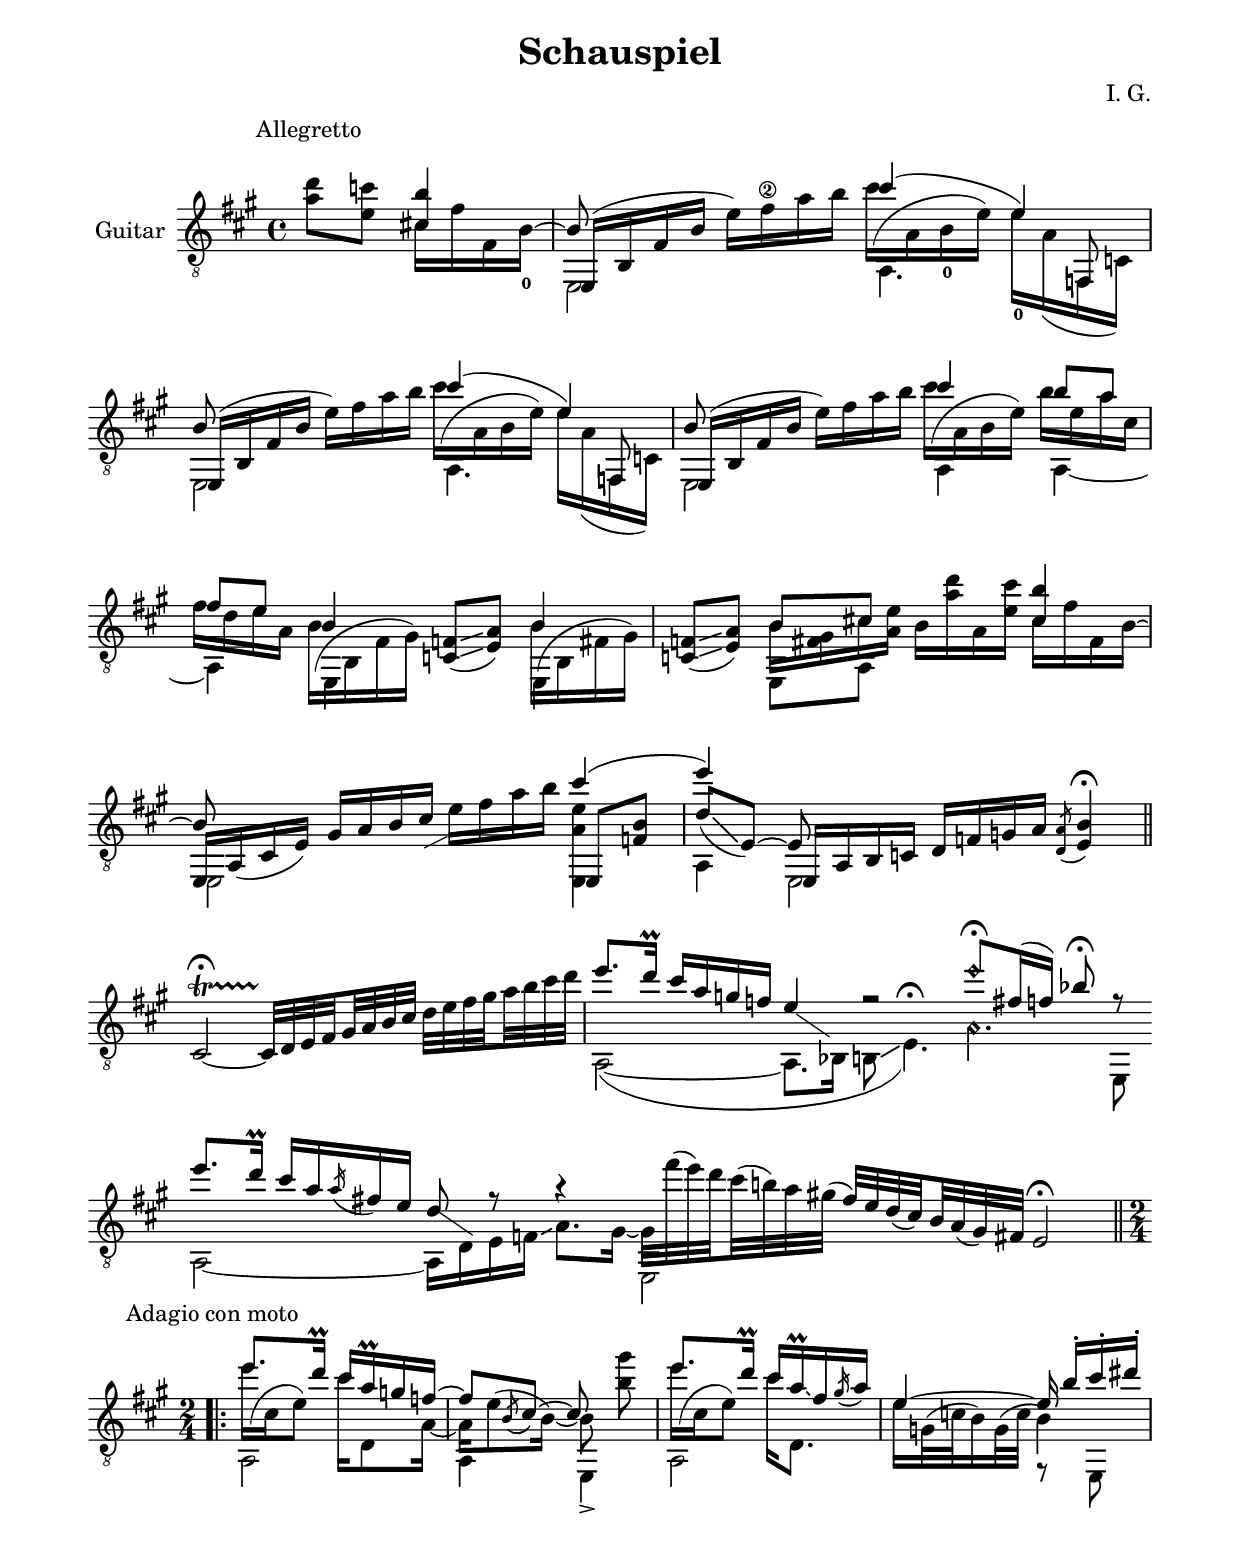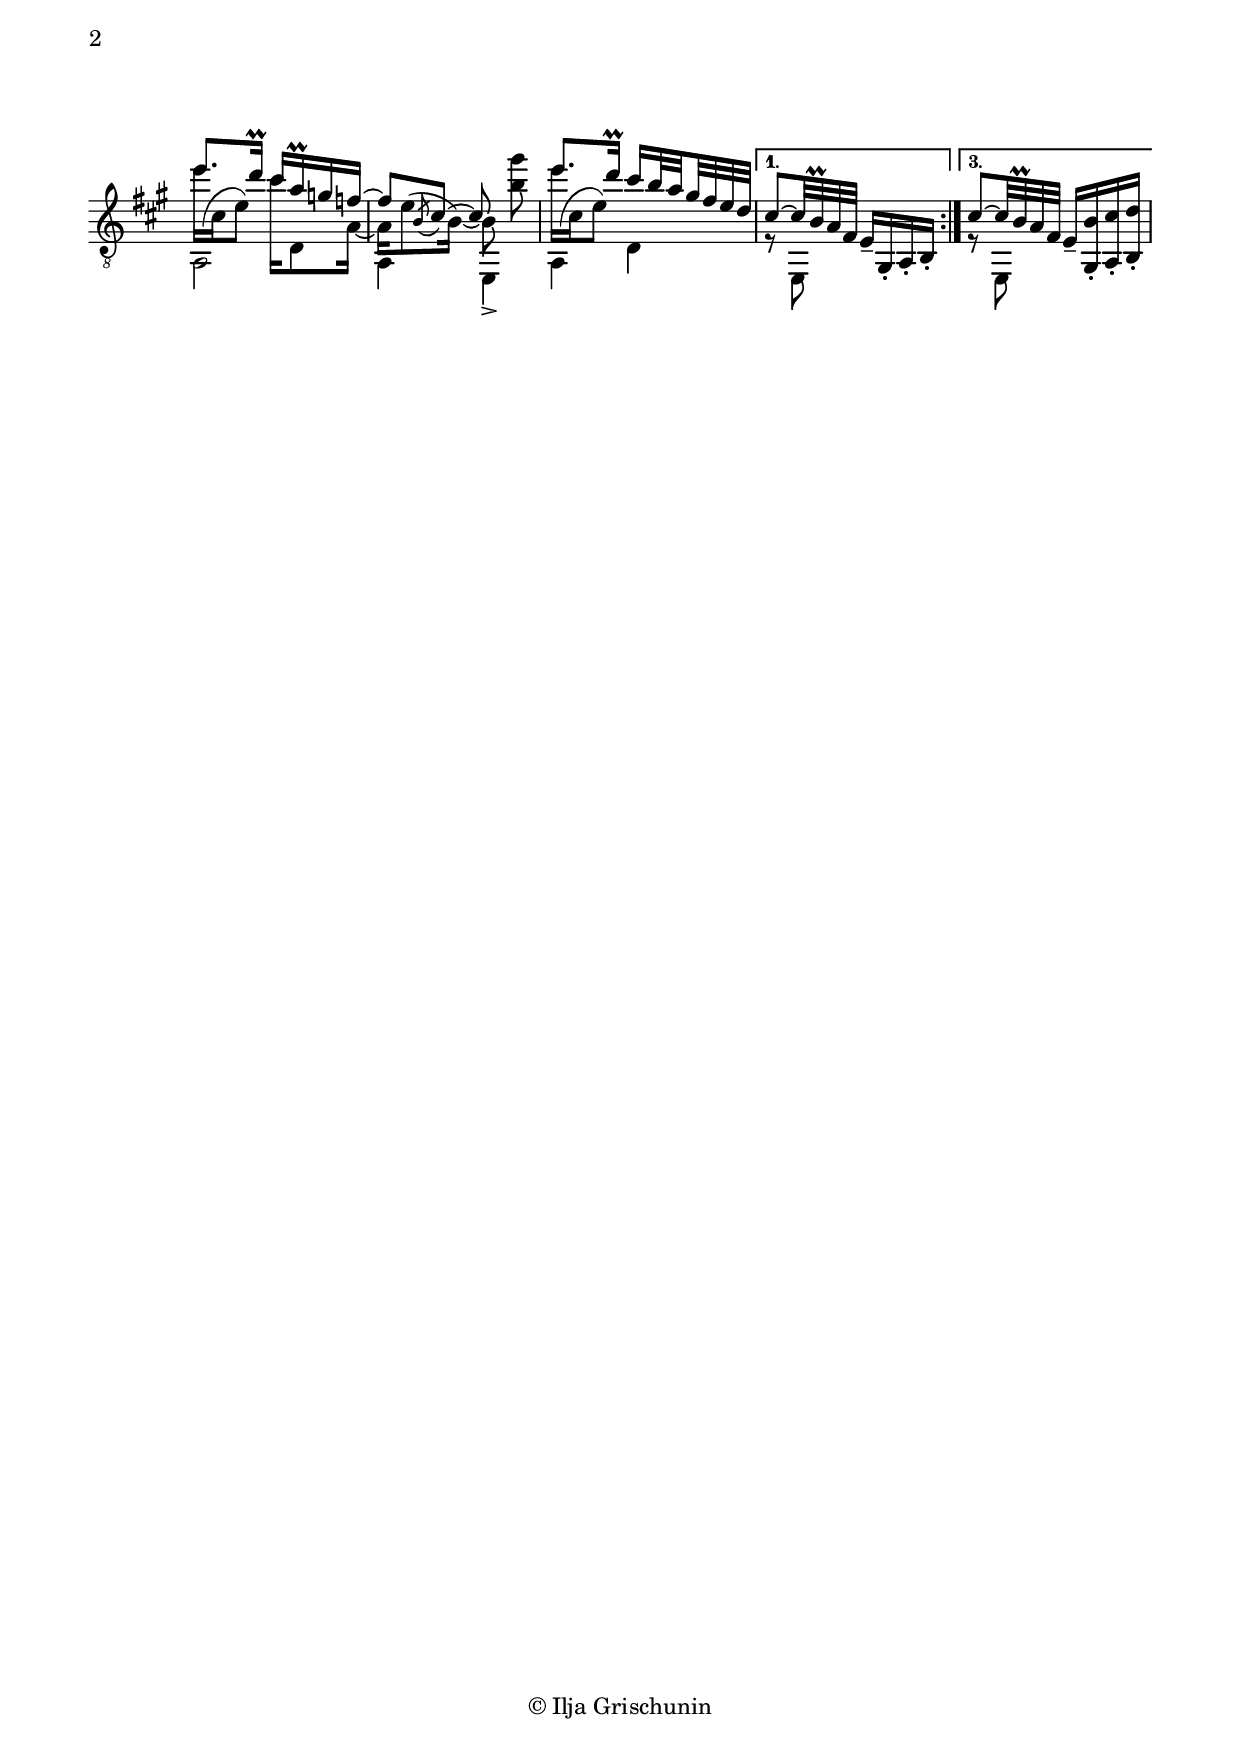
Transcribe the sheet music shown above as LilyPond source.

\version "2.19.15"

\language "deutsch"

\header {
  title = "Schauspiel"
  composer = "I. G."
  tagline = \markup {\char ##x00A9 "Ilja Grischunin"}
}

\paper {
  #(set-paper-size "a4")
  top-markup-spacing.basic-distance = 15
  markup-system-spacing.basic-distance = 25
  top-system-spacing.basic-distance = 25
  system-system-spacing.basic-distance = 23
  %score-system-spacing.basic-distance = 28
  last-bottom-spacing.basic-distance = 25

  %two-sided = ##t
  %inner-margin = 25
  %outer-margin = 15
  left-margin = 15
  right-margin = 15
}

\layout {
  \context {
    \Voice
    \override Glissando.thickness = #1.5
    \override Glissando.gap = #0.1
  }
  \context {
    \Score
    \remove "Bar_number_engraver"
  }
}
%%%%%%%%%%%%%%%%%%%%%%%%%%%%%%%%%%%%%%
#(define RH rightHandFinger)

xLV = #(define-music-function (parser location further) (number?) #{
  \once \override LaissezVibrerTie.X-extent = #'(0 . 0)
  \once \override LaissezVibrerTie.details.note-head-gap = #(/
                                                             further -2)
  \once \override LaissezVibrerTie.extra-offset = #(cons (/
                                                          further 2) 0)
         #})

stringNumberSpanner =
#(define-music-function (parser location StringNumber) (string?)
   #{
     \override TextSpanner.font-size = #-5
     \override TextSpanner.dash-fraction = #0.3
     \override TextSpanner.dash-period = #1.5
     \override TextSpanner.bound-details.right.arrow = ##t
     \override TextSpanner.arrow-width = #0.2
     \override TextSpanner.arrow-length = #0.7
     \override TextSpanner.bound-details.left.stencil-align-dir-y = #CENTER
     \override TextSpanner.bound-details.left.text = \markup { \circle \number #StringNumber }
   #})

stringNumSpan =
#(define-music-function (parser location StringNumber) (string?)
   #{
     \override TextSpanner.font-size = #-5
     \override TextSpanner.dash-fraction = #0.3
     \override TextSpanner.dash-period = #1.5
     %\override TextSpanner.bound-details.right.arrow = ##t
     %\override TextSpanner.arrow-width = #0.2
     %\override TextSpanner.arrow-length = #0.7
     \override TextSpanner.bound-details.left.stencil-align-dir-y = #CENTER
     \override TextSpanner.bound-details.left.text = \markup { \circle \number #StringNumber }
   #})

%%%%%%%%%%%%%%%%%%%%%%%%%%%%%%%%%%%%%%
\score {
  \new Staff \with {
    instrumentName = "Guitar"
  }
  \relative {
    \clef "treble_8"
    \key a \major
    \time 4/4
    %\override Staff.TimeSignature.stencil = ##f
    %\mergeDifferentlyHeadedOn
    %\mergeDifferentlyDottedOn
    \override Score.RehearsalMark.extra-offset = #'(0 . 3)
    \mark \markup {\fontsize #-2 {Allegretto}}
    \partial 2
    <a' d>8 <e c'>
    <<
      {
        <cis! h'>4
        \voiceThree
        e,,16( h' fis' h \stemDown e) fis\2 a h
      }
      \\
      {
        cis,16 fis fis, h-0^~
        \stemUp h8
      }
      \\
      {
        \voiceTwo
        s4 e,,2
      }
    >>
    <<
      {
        cis'''4( e,)
      }
      \\
      {
        \shape #'((0 . -6.5) (-1.5 . -3) (-0.5 . 0) (0 . 0)) Slur
        cis'16^( a, h-0 e) e-0 a,( f, c')
      }
      \\
      {
        \voiceTwo
        a4. \stemUp f8
      }
    >>
    <<
      {
        h'8 s4.
      }
      \\
      {
        \voiceTwo
        e,,2
      }
      \\
      {
        e16( h' fis' h \stemDown e) fis a h
      }
    >>
    <<
      {
        cis4( e,)
      }
      \\
      {
        \shape #'((0 . -6.5) (-1.5 . -3) (-0.5 . 0) (0 . 0)) Slur
        cis'16^( a, h e) e a,( f, c')
      }
      \\
      {
        \voiceTwo
        a4. \stemUp f8
      }
    >>
    <<
      {
        h'8 s4.
      }
      \\
      {
        \voiceTwo
        e,,2
      }
      \\
      {
        e16( h' fis' h \stemDown e) fis a h
      }
    >>
    <<
      {
        cis4 h8 a fis e
      }
      \\
      {
        \shape #'((0 . -6.5) (-1.5 . -3) (-0.5 . 0) (0 . 0)) Slur
        cis'16^( a, h e) h' e, a cis, fis d e a,
      }
      \\
      {
        \voiceTwo
        a,4 a~ a
      }
    >>
    \repeat unfold 2{
      <<
        {
          h'4
        }
        \\
        {
          \shape #'((0 . -5.5) (-1.5 . -2.5) (-1 . 0) (0 . 0)) Slur
          \once\override Beam.positions = #'(-7.3 . -7)
          h16^( h, fis' gis)
        }
        \\
        {
          \voiceTwo
          \once \override NoteColumn.force-hshift = #0.2
          e,4
        }
      >>
      <c' f>8(\glissando <e a>)
    }
    <<
      {
        h'8 cis!
      }
      \\
      {
        \once\override Beam.positions = #'(-4.3 . -2.5)
        h16 <fis gis> cis' <a e'>
      }
      \\
      {
        \voiceTwo
        e,8 a
      }
    >>
    h'16 <a' d> a, <e' cis'>
    <<
      {
        <cis h'>4 e,,16 a_( cis e) gis a h cis-\markup {
          \postscript #"0.5 -4.8 moveto 2.2 1.1 rlineto stroke"
        }
      }
      \\
      {
        cis16 fis fis, h^~ \stemUp h8 s4.
      }
      \\
      {
        \voiceTwo
        s4 e,,2
      }
    >>
    e''16 fis a h
    <<
      {
        cis4( e)
        \voiceThree
        e,,,16 a h c d[ f g a]
      }
      \\
      {
        <e, a' e'>4 a e2
      }
      \\
      {
        e8 <f' h>
        \voiceOne
        d'[_(\glissando e,])~ e
      }
    >>
    \acciaccatura <d a'>8 <e h'>4\fermata
    \bar "||"
    \once \override Script.outside-staff-priority = #100
    cis2~\startTrillSpan\fermata
    \set subdivideBeams = ##t
    \set baseMoment = #(ly:make-moment 1/8)
    \set beatStructure = #'(2 2 2 2)
    cis32\stopTrillSpan d e fis gis a h cis d e fis gis a h cis d
    \cadenzaOn
    <<
      {
        e8.[ d16]\prall cis[ a g f] e4-\markup {
          \postscript #"1.2 -1.7 moveto 3.2 -2.2 rlineto stroke"
        }
        r2 e'8\harmonic[\fermata fis,16( f]) b8\fermata r
      }
      \\
      {
        a,,2~( a8.[ b16] h8\glissando e4.)^\fermata
        \set harmonicDots = ##t
        a4.\harmonic e,8
      }
    >>
    \bar ""
    \break
    <<
      {
        e'''8.[ d16]\prall cis[ a \slurDown\acciaccatura a fis e] d8-\markup {
          \postscript #"1.2 -1.7 moveto 3.2 -2.2 rlineto stroke"
        } r8 r4 \stemDown e,,2
      }
      \\
      {
        a2~ a16[ d e f]\glissando a8.[ gis16]~
        \set subdivideBeams = ##t
        \set baseMoment = #(ly:make-moment 1/8)
        \set beatStructure = #'(2 2 2 2)
        gis32[ fis''^( e) d cis^( h) a gis]^(
        \stemUp
        fis[) e d( cis) h a( gis) fis]
      }
    >>
    e2\fermata
    \cadenzaOff
    \break
    \time 2/4
    \override Score.RehearsalMark.extra-offset = #'(0 . 1)
    \mark \markup {\fontsize #-2 {Adagio con moto}}
    \mergeDifferentlyDottedOn
    \repeat volta 3 {
      <<
        {
          e''8. d16\prall cis a\prall g f~
          f8 \slurDown\acciaccatura h, cis~ cis s
        }
        \\
        {
          \shape #'((0 . -6.5) (-1.5 . -3) (-0.5 . 0) (0 . 0)) Slur
          e'16^( cis, e8) cis'16 d,,8 a'16~ a e'8^( h16)~ h8 <h' gis'>\noBeam
        }
        \\
        {
          \voiceTwo
          a,,2 a4 e->
        }
      >>
      <<
        {
          e'''8. d16\prall cis a\prall \glissando fis \slurDown\acciaccatura gis a
        }
        \\
        {
          \shape #'((0 . -6.5) (-1.5 . -3) (-0.5 . 0) (0 . 0)) Slur
          e'16^( cis, e8) cis'16 d,,8.
        }
        \\
        {
          \voiceTwo
          a2
        }
      >>
      <<
        {
          e''4~ e16\noBeam h'-. cis-. dis-.
        }
        \\
        {
          e,16 g,32^( c h16) g32^( c h4)
        }
        \\
        {
          \voiceTwo
          s4 r8 e,,
        }
      >>
      <<
        {
          e'''8. d16\prall cis a\prall g f~
          f8 \slurDown\acciaccatura h, cis~ cis s
        }
        \\
        {
          \shape #'((0 . -6.5) (-1.5 . -3) (-0.5 . 0) (0 . 0)) Slur
          e'16^( cis, e8) cis'16 d,,8 a'16~ a e'8^( h16)~ h8 <h' gis'>\noBeam
        }
        \\
        {
          \voiceTwo
          a,,2 a4 e->
        }
      >>
      <<
        {
          \set subdivideBeams = ##t
          \set baseMoment = #(ly:make-moment 1/8)
          \set beatStructure = #'(2 2 2 2)
          e'''8. d16\prall cis h32 a gis fis e d
        }
        \\
        {
          \shape #'((0 . -6.5) (-1.5 . -3) (-0.5 . 0) (0 . 0)) Slur
          e'16^( cis, e8) s4
        }
        \\
        {
          \voiceTwo
          a,,4 d
        }
      >>
    }
    \alternative {
      {
        <<
          {
            cis'8~ cis32 h\prall a fis
          }
          \\
          {
            r8 e,
          }
        >>
        \set subdivideBeams = ##f
        e'16-- gis,-. a-. h-.
      }
      \bar ":|."
      {
        <<
          {
            cis'8~ cis32 h\prall a fis
          }
          \\
          {
            r8 e,
          }
        >>
        e'16-- <gis, h'>-. <a cis'>-. <h d'>-.
      }
    }
    %\bar "|."
  }
}
